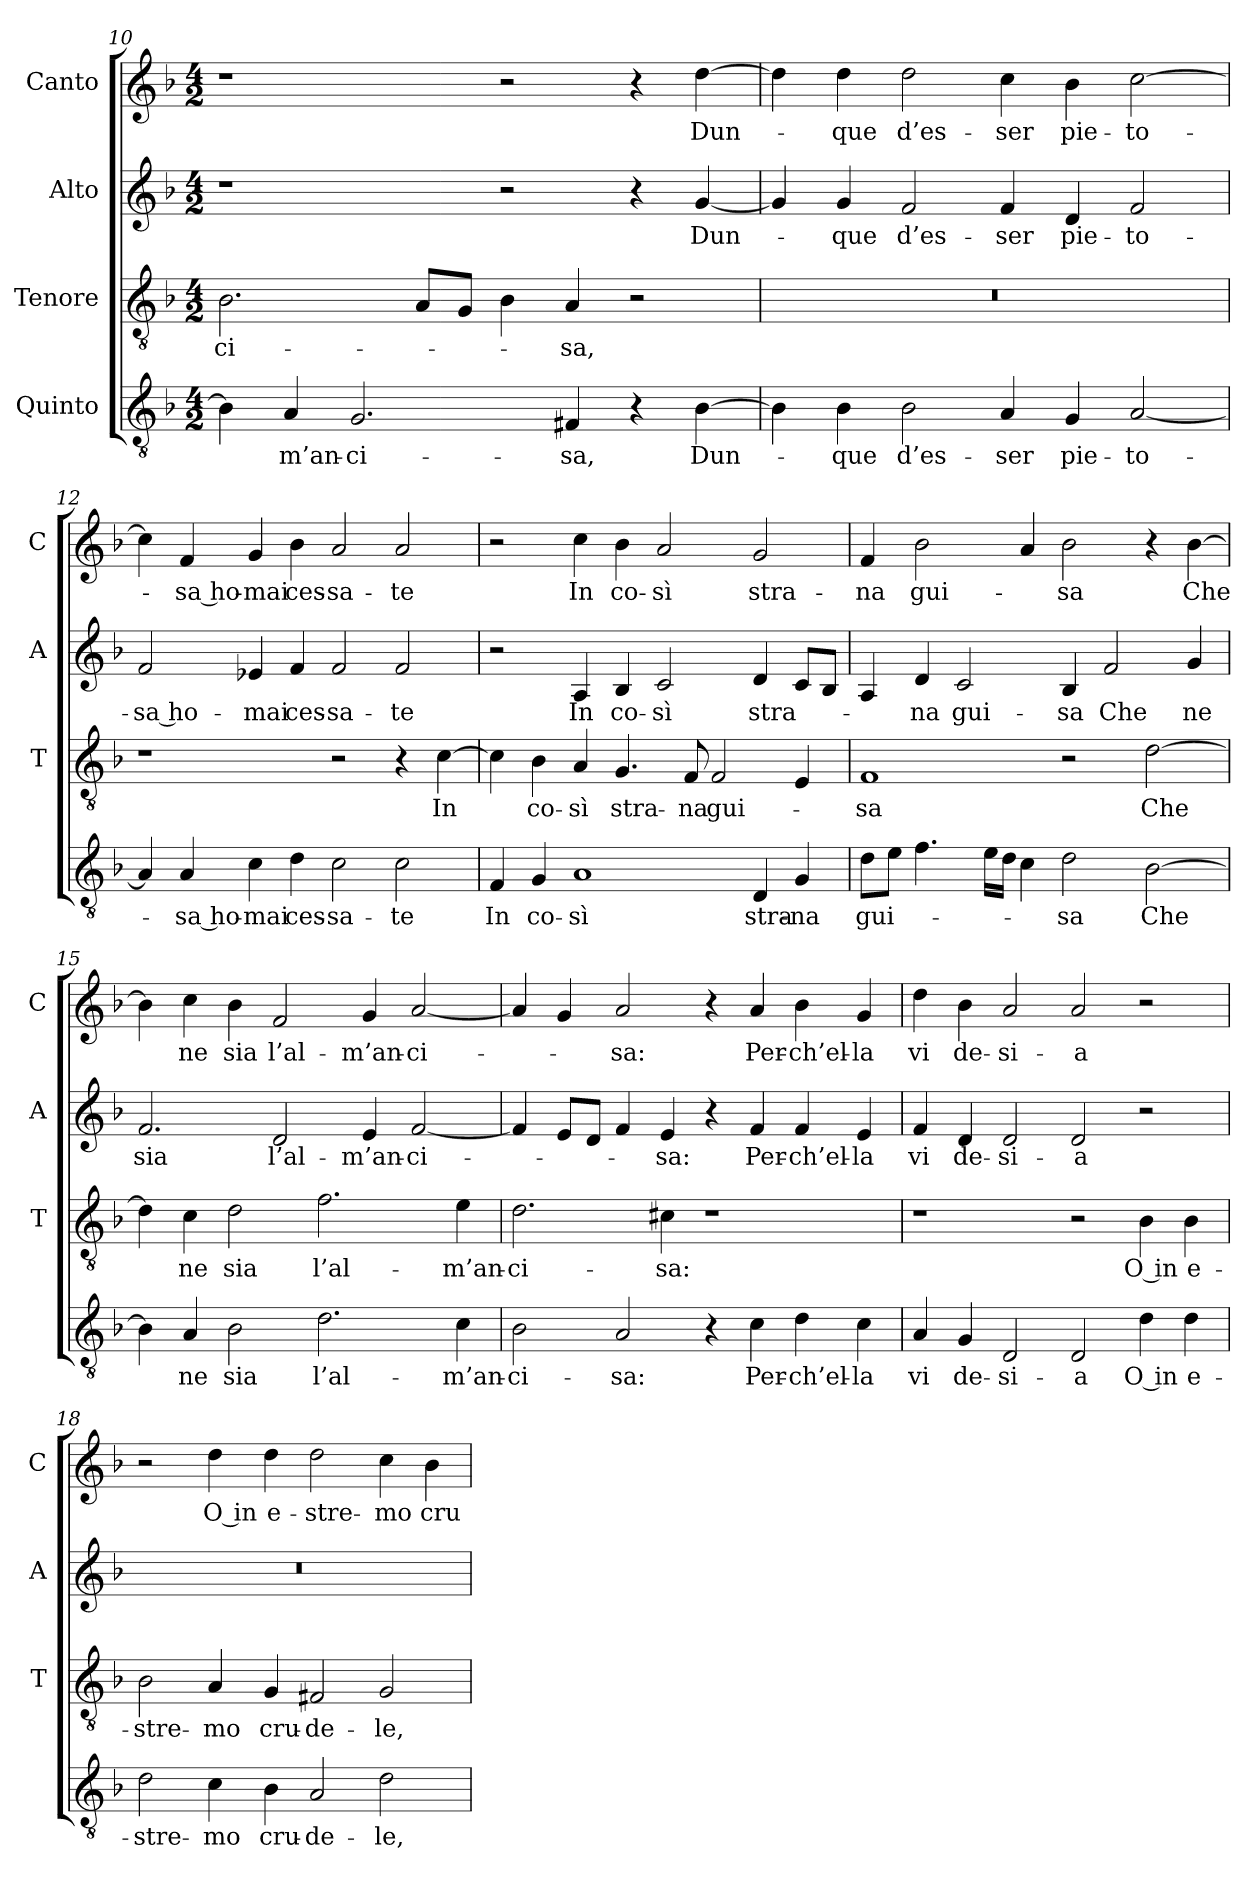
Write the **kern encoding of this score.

**kern	**text	**kern	**text	**kern	**text	**kern	**text
*part4	*part4	*part3	*part3	*part2	*part2	*part1	*part1
*staff4	*staff4	*staff3	*staff3	*staff2	*staff2	*staff1	*staff1
*I"Quinto	*	*I"Tenore	*	*I"Alto	*	*I"Canto	*
*	*	*I'T	*	*I'A	*	*I'C	*
*clefGv2	*	*clefGv2	*	*clefG2	*	*clefG2	*
*k[b-]	*	*k[b-]	*	*k[b-]	*	*k[b-]	*
*M4/2	*	*M4/2	*	*M4/2	*	*M4/2	*
=10	=10	=10	=10	=10	=10	=10	=10
4B-]	.	2.B-	-ci-	1r	.	1r	.
4A	-m’an-	.	.	.	.	.	.
2.G	-ci-	.	.	.	.	.	.
.	.	8AL	.	.	.	.	.
.	.	8GJ	.	.	.	.	.
.	.	4B-	.	2r	.	2r	.
4F#X	-sa,	4A	-sa,	.	.	.	.
4r	.	2r	.	4r	.	4r	.
[4B-	Dun-	.	.	[4g	Dun-	[4dd	Dun-
=11	=11	=11	=11	=11	=11	=11	=11
4B-]	.	0r	.	4g]	.	4dd]	.
4B-	-que	.	.	4g	-que	4dd	-que
2B-	d’es-	.	.	2f	d’es-	2dd	d’es-
4A	-ser	.	.	4f	-ser	4cc	-ser
4G	pie-	.	.	4d	pie-	4b-	pie-
[2A	-to-	.	.	2f	-to-	[2cc	-to-
=12	=12	=12	=12	=12	=12	=12	=12
4A]	.	1r	.	2f	-sa ho-	4cc]	.
4A	-sa ho-	.	.	.	.	4f	-sa ho-
4c	-mai	.	.	4e-X	-mai	4g	-mai
4d	ces-	.	.	4f	ces-	4b-	ces-
2c	-sa-	2r	.	2f	-sa-	2a	-sa-
2c	-te	4r	.	2f	-te	2a	-te
.	.	[4c	In	.	.	.	.
=13	=13	=13	=13	=13	=13	=13	=13
4F	In	4c]	.	2r	.	2r	.
4G	co-	4B-	co-	.	.	.	.
1A	-sì	4A	-sì	4A	In	4cc	In
.	.	4.G	stra-	4B-	co-	4b-	co-
.	.	.	.	2c	-sì	2a	-sì
.	.	8F	-na	.	.	.	.
.	.	2F	gui-	.	.	.	.
4D	stra-	.	.	4d	stra-	2g	stra-
4G	-na	4E	.	8cL	.	.	.
.	.	.	.	8B-J	.	.	.
=14	=14	=14	=14	=14	=14	=14	=14
8dL	gui-	1F	-sa	4A	.	4f	-na
8eJ	.	.	.	.	.	.	.
4.f	.	.	.	4d	-na	2b-	gui-
.	.	.	.	2c	gui-	.	.
16eLL	.	.	.	.	.	.	.
16dJJ	.	.	.	.	.	.	.
4c	.	.	.	.	.	4a	.
2d	-sa	2r	.	4B-	-sa	2b-	-sa
.	.	.	.	2f	Che	.	.
[2B-	Che	[2d	Che	.	.	4r	.
.	.	.	.	4g	ne	[4b-	Che
=15	=15	=15	=15	=15	=15	=15	=15
4B-]	.	4d]	.	2.f	sia	4b-]	.
4A	ne	4c	ne	.	.	4cc	ne
2B-	sia	2d	sia	.	.	4b-	sia
.	.	.	.	2d	l’al-	2f	l’al-
2.d	l’al-	2.f	l’al-	.	.	.	.
.	.	.	.	4e	-m’an-	4g	-m’an-
.	.	.	.	[2f	-ci-	[2a	-ci-
4c	-m’an-	4e	-m’an-	.	.	.	.
=16	=16	=16	=16	=16	=16	=16	=16
2B-	-ci-	2.d	-ci-	4f]	.	4a]	.
.	.	.	.	8eL	.	4g	.
.	.	.	.	8dJ	.	.	.
2A	-sa:	.	.	4f	.	2a	-sa:
.	.	4c#X	-sa:	4e	-sa:	.	.
4r	.	1r	.	4r	.	4r	.
4c	Per-	.	.	4f	Per-	4a	Per-
4d	-ch’el-	.	.	4f	-ch’el-	4b-	-ch’el-
4c	-la	.	.	4e	-la	4g	-la
=17	=17	=17	=17	=17	=17	=17	=17
4A	vi	1r	.	4f	vi	4dd	vi
4G	de-	.	.	4d	de-	4b-	de-
2D	-si-	.	.	2d	-si-	2a	-si-
2D	-a	2r	.	2d	-a	2a	-a
4d	O in	4B-	O in	2r	.	2r	.
4d	e-	4B-	e-	.	.	.	.
=18	=18	=18	=18	=18	=18	=18	=18
2d	-stre-	2B-	-stre-	0r	.	2r	.
4c	-mo	4A	-mo	.	.	4dd	O in
4B-	cru-	4G	cru-	.	.	4dd	e-
2A	-de-	2F#X	-de-	.	.	2dd	-stre-
2d	-le,	2G	-le,	.	.	4cc	-mo
.	.	.	.	.	.	4b-	cru-
=	=	=	=	=	=	=	=
*-	*-	*-	*-	*-	*-	*-	*-
